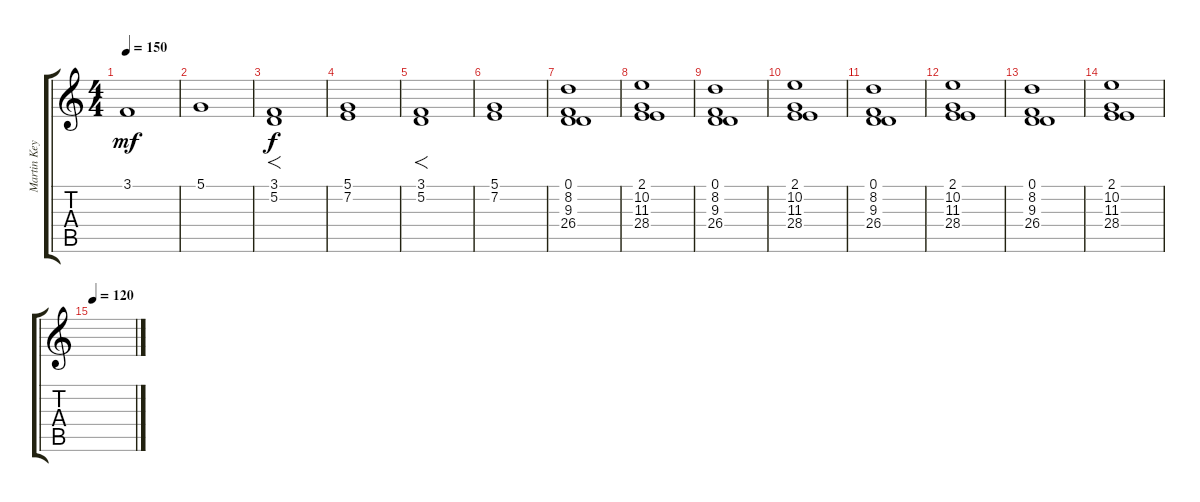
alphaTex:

\track ("Martin Keyboard1" "Martin Key") {instrument fx7echoes}
\staff {score tabs}
\tuning (D4 A3 F3 C3 G2 D2) {hide}
\ts (4 4)
\tempo 150
\clef g2
\ks c
3.1.1{dy mf instrument fx7echoes} |
5.1.1 |
(3.1 5.2).1{f dy f} |
(5.1 7.2).1 |
(3.1 5.2).1{f} |
(5.1 7.2).1 |
(0.1 8.2 9.3 26.4).1 |
(2.1 10.2 11.3 28.4).1 |
(0.1 8.2 9.3 26.4).1 |
(2.1 10.2 11.3 28.4).1 |
(0.1 8.2 9.3 26.4).1 |
(2.1 10.2 11.3 28.4).1 |
(0.1 8.2 9.3 26.4).1 |
(2.1 10.2 11.3 28.4).1 |
\tempo 120
